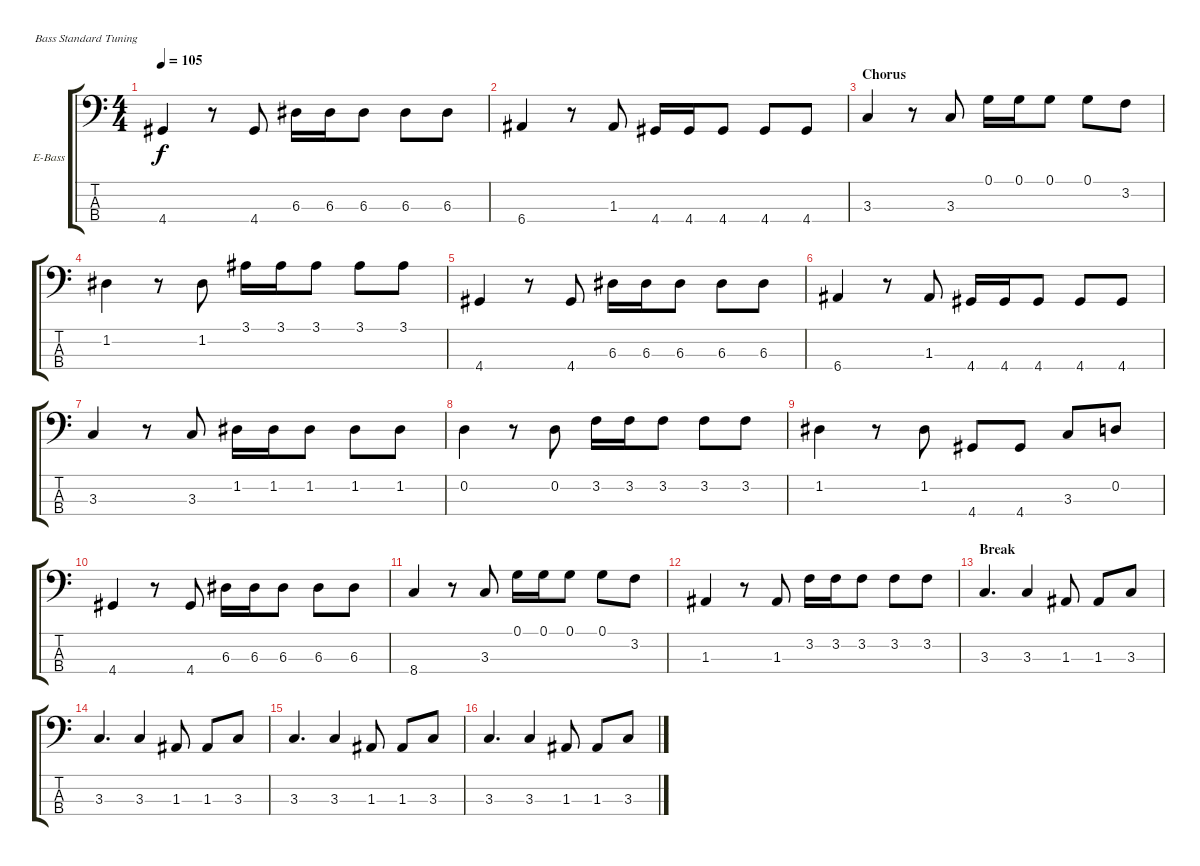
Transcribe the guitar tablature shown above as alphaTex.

\bracketExtendMode groupsimilarinstruments
\firstSystemTrackNameOrientation horizontal
\otherSystemsTrackNameOrientation horizontal
\track ("Electric Bass" "E-Bass") {instrument electricbassfinger}
\staff {score tabs}
\tuning (G2 D2 A1 E1)
\ts (4 4)
\tempo 105
\clef f4
\ks c
4.4.4{dy f} r.8 4.4.8 6.3.16 6.3.16 6.3.8 6.3.8 6.3.8 |
6.4.4 r.8 1.3.8 4.4.16 4.4.16 4.4.8 4.4.8 4.4.8 |
\section ("" "Chorus")
3.3.4 r.8 3.3.8 0.1.16 0.1.16 0.1.8 0.1.8 3.2.8 |
1.2.4 r.8 1.2.8 3.1.16 3.1.16 3.1.8 3.1.8 3.1.8 |
4.4.4 r.8 4.4.8 6.3.16 6.3.16 6.3.8 6.3.8 6.3.8 |
6.4.4 r.8 1.3.8 4.4.16 4.4.16 4.4.8 4.4.8 4.4.8 |
3.3.4 r.8 3.3.8 1.2.16 1.2.16 1.2.8 1.2.8 1.2.8 |
0.2.4 r.8 0.2.8 3.2.16 3.2.16 3.2.8 3.2.8 3.2.8 |
1.2.4 r.8 1.2.8 4.4.8 4.4.8 3.3.8 0.2.8 |
4.4.4 r.8 4.4.8 6.3.16 6.3.16 6.3.8 6.3.8 6.3.8 |
8.4.4 r.8 3.3.8 0.1.16 0.1.16 0.1.8 0.1.8 3.2.8 |
1.3.4 r.8 1.3.8 3.2.16 3.2.16 3.2.8 3.2.8 3.2.8 |
\section ("" "Break")
3.3.4{d} 3.3.4 1.3.8 1.3.8 3.3.8 |
3.3.4{d} 3.3.4 1.3.8 1.3.8 3.3.8 |
3.3.4{d} 3.3.4 1.3.8 1.3.8 3.3.8 |
3.3.4{d} 3.3.4 1.3.8 1.3.8 3.3.8
